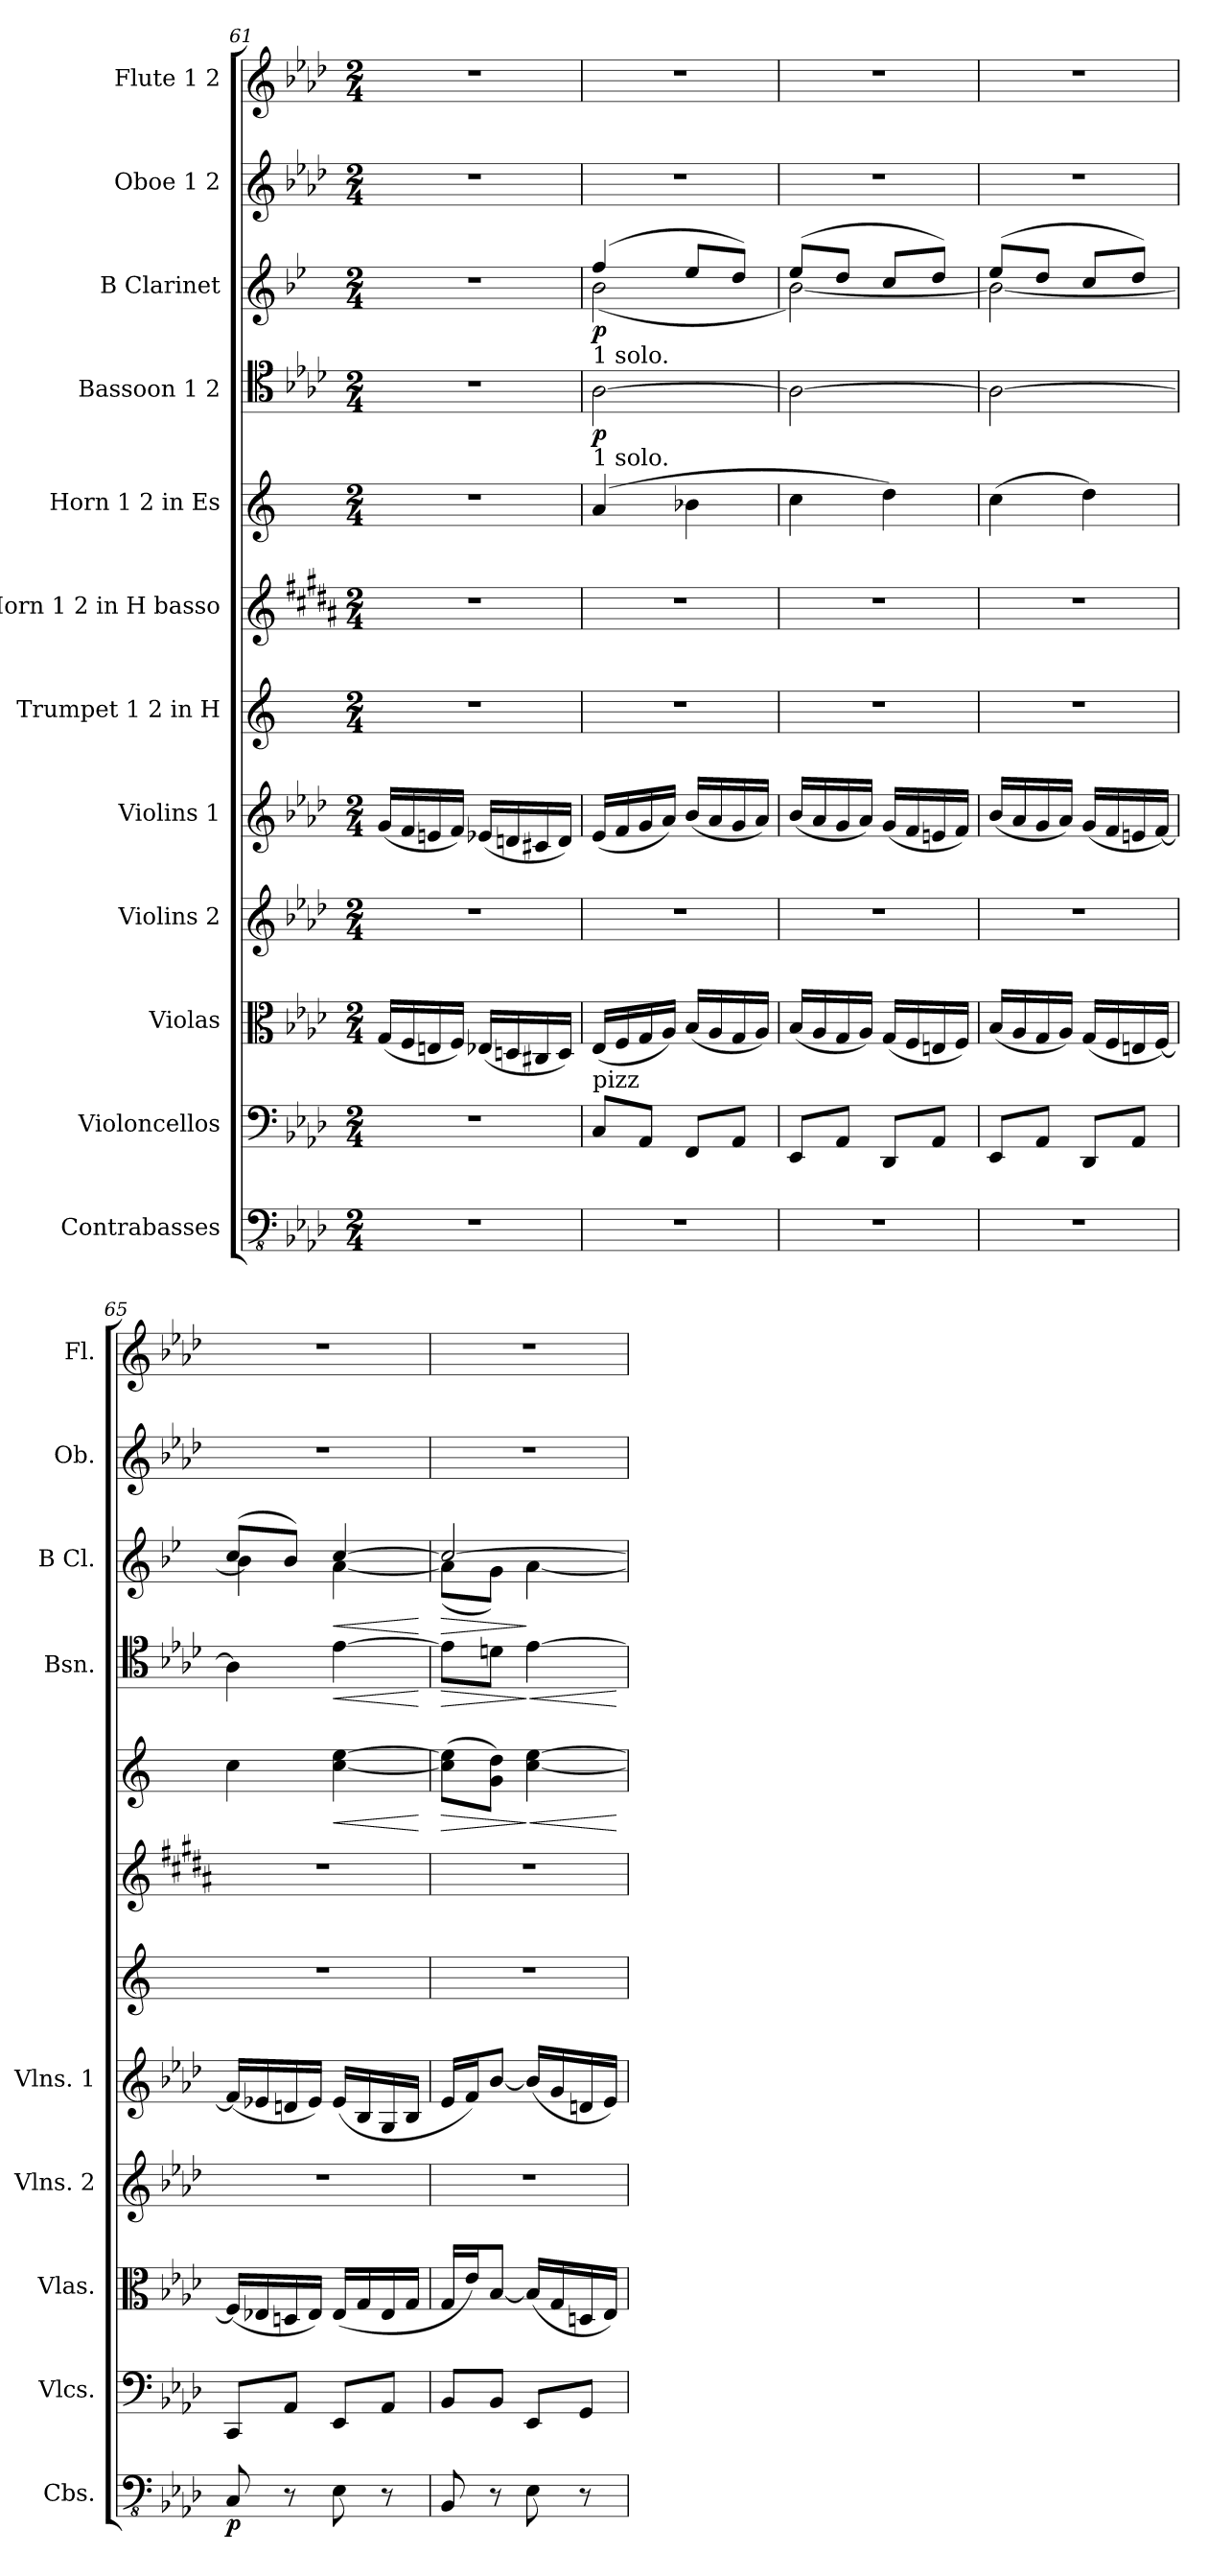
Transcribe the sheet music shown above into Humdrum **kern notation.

**kern	**dynam	**kern	**kern	**kern	**kern	**kern	**kern	**kern	**dynam	**kern	**dynam	**kern	**dynam	**kern	**kern
*part12	*part12	*part11	*part10	*part9	*part8	*part7	*part6	*part5	*part5	*part4	*part4	*part3	*part3	*part2	*part1
*staff12	*staff12	*staff11	*staff10	*staff9	*staff8	*staff7	*staff6	*staff5	*staff5	*staff4	*staff4	*staff3	*staff3	*staff2	*staff1
*I"Contrabasses	*	*I"Violoncellos	*I"Violas	*I"Violins 2	*I"Violins 1	*I"Trumpet 1 2 in H	*I"Horn 1  2 in H basso	*I"Horn 1 2 in Es	*	*I"Bassoon 1 2	*	*I"B Clarinet	*	*I"Oboe 1 2	*I"Flute 1 2
*I'Cbs.	*	*I'Vlcs.	*I'Vlas.	*I'Vlns. 2	*I'Vlns. 1	*	*	*	*	*I'Bsn.	*	*I'B Cl.	*	*I'Ob.	*I'Fl.
*clefFv4	*	*clefF4	*clefC3	*clefG2	*clefG2	*clefG2	*clefG2	*clefG2	*	*clefC4	*	*clefG2	*	*clefG2	*clefG2
*	*	*	*	*	*	*ITrd1c1	*ITrd8c13	*ITrd5c9	*	*	*	*ITrd1c2	*	*	*
*k[b-e-a-d-]	*	*k[b-e-a-d-]	*k[b-e-a-d-]	*k[b-e-a-d-]	*k[b-e-a-d-]	*k[f#c#g#d#a#]	*k[f#c#g#d#a#]	*k[b-e-a-]	*	*k[b-e-a-d-]	*	*k[b-e-a-d-]	*	*k[b-e-a-d-]	*k[b-e-a-d-]
*M2/4	*	*M2/4	*M2/4	*M2/4	*M2/4	*M2/4	*M2/4	*M2/4	*	*M2/4	*	*M2/4	*	*M2/4	*M2/4
=61	=61	=61	=61	=61	=61	=61	=61	=61	=61	=61	=61	=61	=61	=61	=61
2r	.	2r	(<16G/LL	2r	(<16g/LL	2r	2r	2r	.	2r	.	2r	.	2r	2r
.	.	.	16F/	.	16f/	.	.	.	.	.	.	.	.	.	.
.	.	.	16En/	.	16en/	.	.	.	.	.	.	.	.	.	.
.	.	.	16F/JJ)	.	16f/JJ)	.	.	.	.	.	.	.	.	.	.
.	.	.	(<16E-X/LL	.	(<16e-X/LL	.	.	.	.	.	.	.	.	.	.
.	.	.	16Dn/	.	16dn/	.	.	.	.	.	.	.	.	.	.
.	.	.	16C#X/	.	16c#X/	.	.	.	.	.	.	.	.	.	.
.	.	.	16D/JJ)	.	16d/JJ)	.	.	.	.	.	.	.	.	.	.
!!LO:PB:g=z
=62	=62	=62	=62	=62	=62	=62	=62	=62	=62	=62	=62	=62	=62	=62	=62
*	*	*	*	*	*	*	*	*	*	*	*	*^	*	*	*
!	!	!	!	!	!	!	!	!	!	!LO:TX:a:t=1 solo.	!	!	!	!	!	!
!	!	!	!	!	!	!	!	!LO:TX:a:t=1 solo.	!	!	!	!	!	!	!	!
!	!	!LO:TX:a:t=pizz	!	!	!	!	!	!	!	!	!	!	!	!	!	!
!	!	!	!	!	!	!	!	!	!	!	!LO:DY:b	!	!	!LO:DY:b	!	!
2r	.	8C/L	(<16E-/LL	2r	(<16e-/LL	2r	2r	(>4c/	.	[2A-\	p	(>4ee-/	(<2a-\	p	2r	2r
.	.	.	16F/	.	16f/	.	.	.	.	.	.	.	.	.	.	.
.	.	8AA-/J	16G/	.	16g/	.	.	.	.	.	.	.	.	.	.	.
.	.	.	16A-/JJ)	.	16a-/JJ)	.	.	.	.	.	.	.	.	.	.	.
.	.	8FF/L	(<16B-/LL	.	(<16b-/LL	.	.	4d-X\	.	.	.	8dd-/L	.	.	.	.
.	.	.	16A-/	.	16a-/	.	.	.	.	.	.	.	.	.	.	.
.	.	8AA-/J	16G/	.	16g/	.	.	.	.	.	.	8cc/J)	.	.	.	.
.	.	.	16A-/JJ)	.	16a-/JJ)	.	.	.	.	.	.	.	.	.	.	.
=63	=63	=63	=63	=63	=63	=63	=63	=63	=63	=63	=63	=63	=63	=63	=63	=63
2r	.	8EE-/L	(<16B-/LL	2r	(<16b-/LL	2r	2r	4e-\	.	2A-\_	.	(>8dd-/L	[2a-\)	.	2r	2r
.	.	.	16A-/	.	16a-/	.	.	.	.	.	.	.	.	.	.	.
.	.	8AA-/J	16G/	.	16g/	.	.	.	.	.	.	8cc/J	.	.	.	.
.	.	.	16A-/JJ)	.	16a-/JJ)	.	.	.	.	.	.	.	.	.	.	.
.	.	8DD-/L	(<16G/LL	.	(<16g/LL	.	.	4f\)	.	.	.	8b-/L	.	.	.	.
.	.	.	16F/	.	16f/	.	.	.	.	.	.	.	.	.	.	.
.	.	8AA-/J	16En/	.	16en/	.	.	.	.	.	.	8cc/J)	.	.	.	.
.	.	.	16F/JJ)	.	16f/JJ)	.	.	.	.	.	.	.	.	.	.	.
=64	=64	=64	=64	=64	=64	=64	=64	=64	=64	=64	=64	=64	=64	=64	=64	=64
2r	.	8EE-/L	(<16B-/LL	2r	(<16b-/LL	2r	2r	(>4e-\	.	2A-\_	.	(>8dd-/L	2a-\_	.	2r	2r
.	.	.	16A-/	.	16a-/	.	.	.	.	.	.	.	.	.	.	.
.	.	8AA-/J	16G/	.	16g/	.	.	.	.	.	.	8cc/J	.	.	.	.
.	.	.	16A-/JJ)	.	16a-/JJ)	.	.	.	.	.	.	.	.	.	.	.
.	.	8DD-/L	(<16G/LL	.	(<16g/LL	.	.	4f\)	.	.	.	8b-/L	.	.	.	.
.	.	.	16F/	.	16f/	.	.	.	.	.	.	.	.	.	.	.
.	.	8AA-/J	16En/	.	16en/	.	.	.	.	.	.	8cc/J)	.	.	.	.
.	.	.	[16F/JJ)	.	[16f/JJ)	.	.	.	.	.	.	.	.	.	.	.
=65	=65	=65	=65	=65	=65	=65	=65	=65	=65	=65	=65	=65	=65	=65	=65	=65
!	!LO:DY:b	!	!	!	!	!	!	!	!	!	!	!	!	!	!	!
8CC/	p	8CC/L	(<16F/LL]	2r	(<16f/LL]	2r	2r	4e-\	.	4A-\]	.	(>8b-/L	4a-\]	.	2r	2r
.	.	.	16E-X/	.	16e-X/	.	.	.	.	.	.	.	.	.	.	.
8r	.	8AA-/J	16Dn/	.	16dn/	.	.	.	.	.	.	8a-/J)	.	.	.	.
.	.	.	16E-/JJ)	.	16e-/JJ)	.	.	.	.	.	.	.	.	.	.	.
!	!	!	!	!	!	!	!	!	!LO:HP:b	!	!LO:HP:b	!	!	!LO:HP:b	!	!
8EE-\	.	8EE-/L	(<16E-/LL	.	(<16e-/LL	.	.	[4e-\ [4g\	<	[4e-\	<	[4b-/	[4g\	<	.	.
.	.	.	16G/	.	16B-/	.	.	.	.	.	.	.	.	.	.	.
8r	.	8AA-/J	16E-/	.	16G/	.	.	.	.	.	.	.	.	.	.	.
.	.	.	16G/JJ	.	16B-/JJ	.	.	.	.	.	.	.	.	.	.	.
*	*	*	*	*	*	*	*	*	*	*	*	*v	*v	*	*	*
.	.	.	.	.	.	.	.	.	[	.	[	.	[	.	.
=66	=66	=66	=66	=66	=66	=66	=66	=66	=66	=66	=66	=66	=66	=66	=66
!	!	!	!	!	!	!	!	!	!LO:HP:b	!	!LO:HP:b	!	!LO:HP:b	!	!
*	*	*	*	*	*	*	*	*	*	*	*	*^	*	*	*
8BBB-/	.	8BB-/L	16G/LL	2r	16e-/LL	2r	2r	(>8e-\] 8g\]L	>	8e-\L]	>	2b-/_	(<8g\L]	>	2r	2r
.	.	.	16e-/J)	.	16f/J)	.	.	.	.	.	.	.	.	.	.	.
8r	.	8BB-/J	[8B-/J	.	[8b-/J	.	.	8B-\ 8f\J)	.	8dn\J	.	.	8f\J)	.	.	.
!	!	!	!	!	!	!	!	!	!LO:HP:n=1:b	!	!LO:HP:n=1:b	!	!	!	!	!
8EE-\	.	8EE-/L	(<16B-/LL]	.	(<16b-/LL]	.	.	[4e-\ [4g\	] <	[4e-\	] <	.	[4g\	]	.	.
.	.	.	16G/	.	16g/	.	.	.	.	.	.	.	.	.	.	.
8r	.	8GG/J	16Dn/	.	16dn/	.	.	.	.	.	.	.	.	.	.	.
.	.	.	16E-/JJ)	.	16e-/JJ)	.	.	.	.	.	.	.	.	.	.	.
*	*	*	*	*	*	*	*	*	*	*	*	*v	*v	*	*	*
.	.	.	.	.	.	.	.	.	[	.	[	.	.	.	.
=	=	=	=	=	=	=	=	=	=	=	=	=	=	=	=
*-	*-	*-	*-	*-	*-	*-	*-	*-	*-	*-	*-	*-	*-	*-	*-
